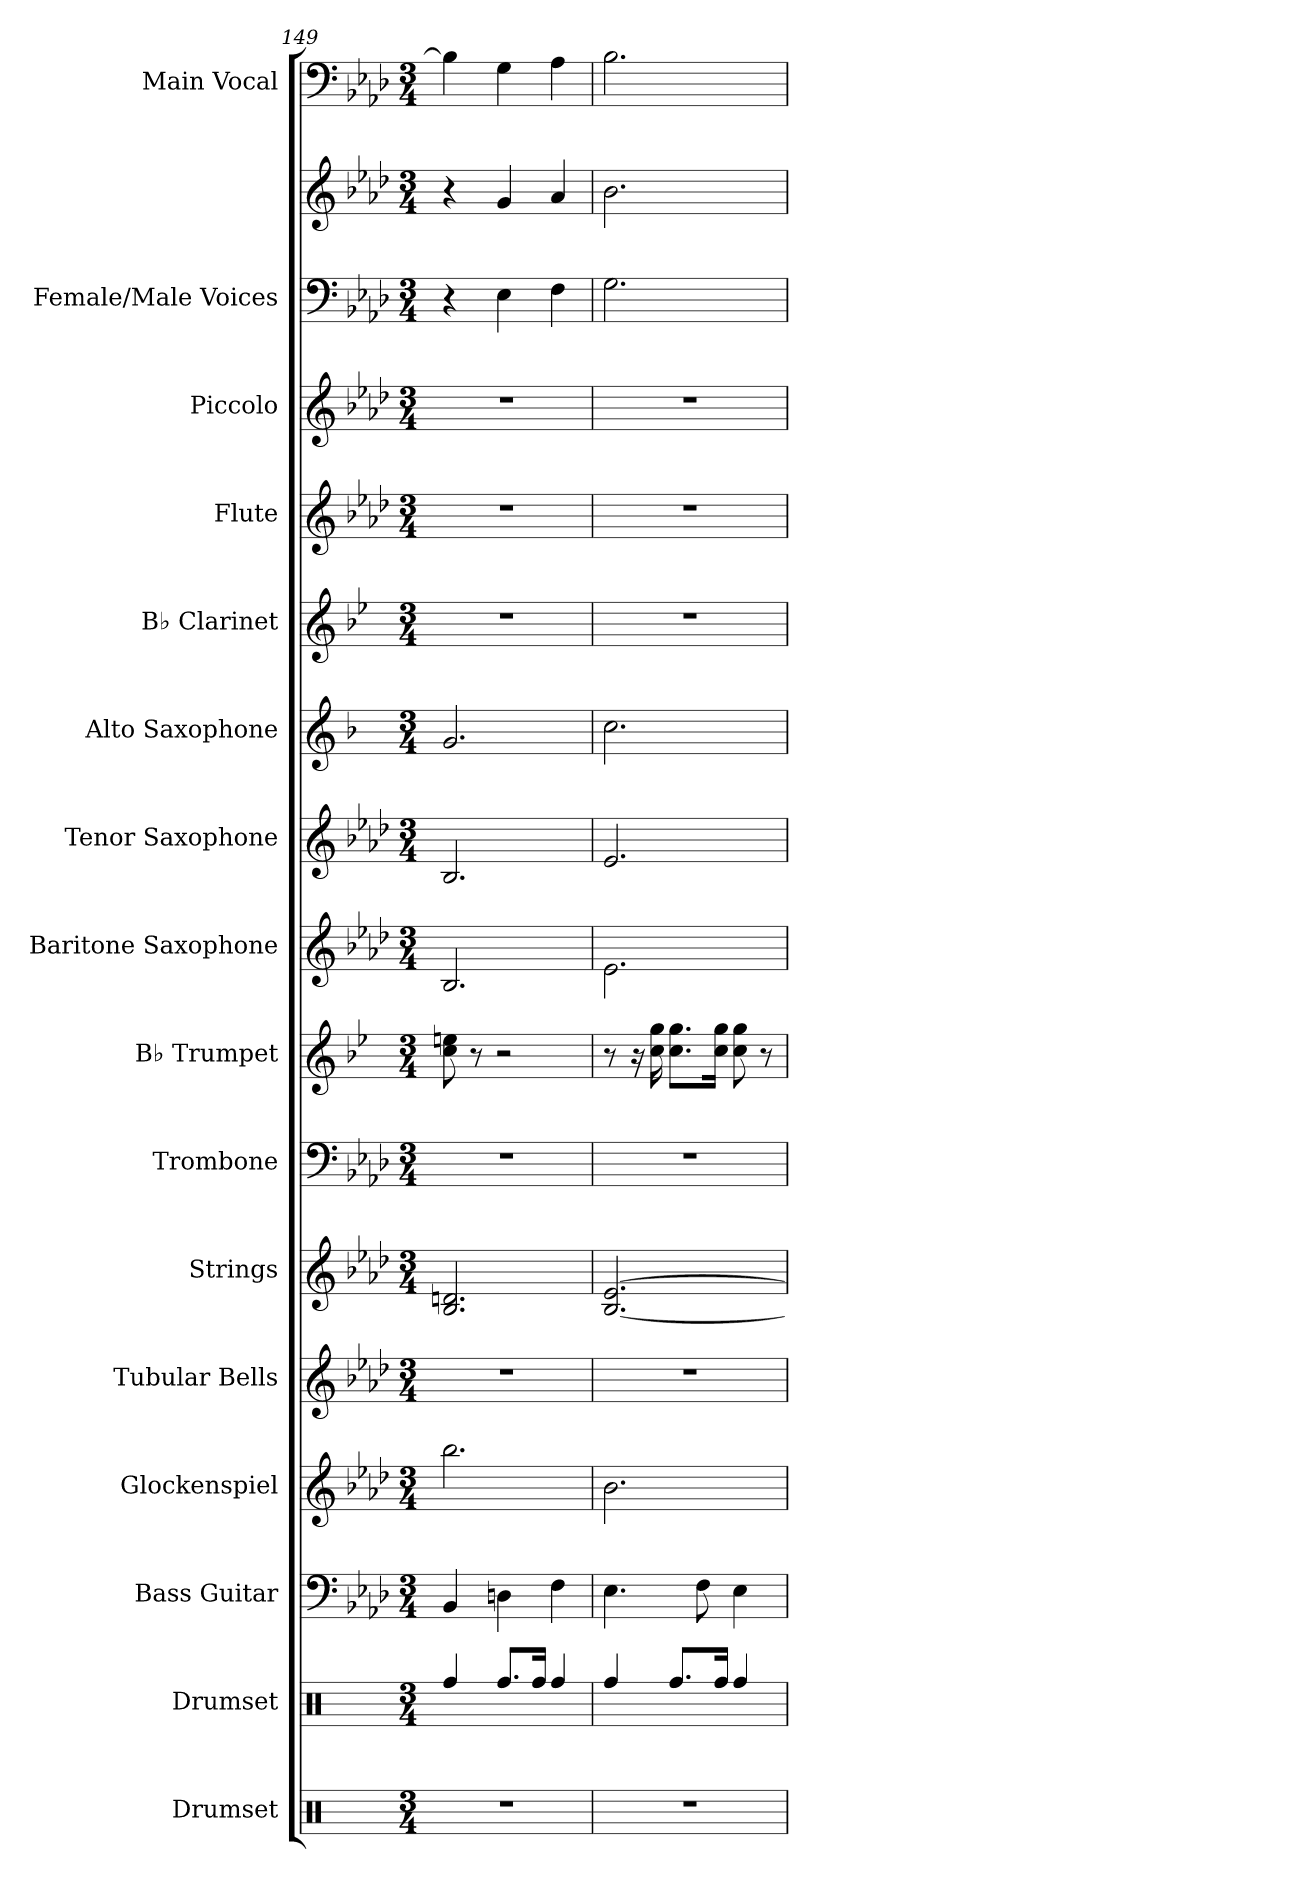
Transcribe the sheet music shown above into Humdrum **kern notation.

**kern	**kern	**kern	**kern	**kern	**kern	**kern	**kern	**kern	**kern	**kern	**kern	**kern	**kern	**kern	**kern	**kern
*part16	*part15	*part14	*part13	*part12	*part11	*part10	*part9	*part8	*part7	*part6	*part5	*part4	*part3	*part2	*part2	*part1
*staff17	*staff16	*staff15	*staff14	*staff13	*staff12	*staff11	*staff10	*staff9	*staff8	*staff7	*staff6	*staff5	*staff4	*staff3	*staff2	*staff1
*I"Drumset	*I"Drumset	*I"Bass Guitar	*I"Glockenspiel	*I"Tubular Bells	*I"Strings	*I"Trombone	*I"B♭ Trumpet	*I"Baritone Saxophone	*I"Tenor Saxophone	*I"Alto Saxophone	*I"B♭ Clarinet	*I"Flute	*I"Piccolo	*I"Female/Male Voices	*	*I"Main Vocal
*I'Drs.	*I'Drs.	*I'B. Guit.	*I'Glk.	*I'Tu. Be.	*I'St.	*I'Tbn.	*I'B♭ Tpt.	*I'Bar. Sax.	*I'T. Sax.	*I'A. Sax.	*I'B♭ Cl.	*I'Fl.	*I'Picc.	*I'Voices	*	*I'Main Vcl.
*clefX	*clefX	*clefF4	*clefG2	*clefG2	*clefG2	*clefF4	*clefG2	*clefG2	*clefG2	*clefG2	*clefG2	*clefG2	*clefG2	*clefF4	*clefG2	*clefF4
*	*	*ITrd7c12	*ITrd-14c-24	*	*	*	*ITrd1c2	*ITrd12c21	*ITrd8c14	*ITrd5c9	*ITrd1c2	*	*ITrd-7c-12	*	*	*
*k[]	*k[]	*k[b-e-a-d-]	*k[b-e-a-d-]	*k[b-e-a-d-]	*k[b-e-a-d-]	*k[b-e-a-d-]	*k[b-e-a-d-]	*k[b-e-a-d-]	*k[b-e-a-d-]	*k[b-e-a-d-]	*k[b-e-a-d-]	*k[b-e-a-d-]	*k[b-e-a-d-]	*k[b-e-a-d-]	*k[b-e-a-d-]	*k[b-e-a-d-]
*M3/4	*M3/4	*M3/4	*M3/4	*M3/4	*M3/4	*M3/4	*M3/4	*M3/4	*M3/4	*M3/4	*M3/4	*M3/4	*M3/4	*M3/4	*M3/4	*M3/4
=149	=149	=149	=149	=149	=149	=149	=149	=149	=149	=149	=149	=149	=149	=149	=149	=149
2.r	4Rff/	4BBB-/	2.bbbb-\	2.r	2.B-/ 2.dn/	2.r	8b-\ 8ddn\	2.BB-/	2.BB-/	2.B-/	2.r	2.r	2.r	4r	4r	4B-\]
.	.	.	.	.	.	.	8r	.	.	.	.	.	.	.	.	.
.	8.Rff/L	4DDn\	.	.	.	.	2r	.	.	.	.	.	.	4E-\	4g/	4G\
.	16Rff/Jk	.	.	.	.	.	.	.	.	.	.	.	.	.	.	.
.	4Rff/	4FF\	.	.	.	.	.	.	.	.	.	.	.	4F\	4a-/	4A-\
=150	=150	=150	=150	=150	=150	=150	=150	=150	=150	=150	=150	=150	=150	=150	=150	=150
2.r	4Rff/	4.EE-\	2.bbb-\	2.r	[2.B-/ [2.e-/	2.r	8r	2.E-\	2.E-/	2.e-\	2.r	2.r	2.r	2.G\	2.b-\	2.B-\
.	.	.	.	.	.	.	16r	.	.	.	.	.	.	.	.	.
.	.	.	.	.	.	.	16b-\ 16ff\	.	.	.	.	.	.	.	.	.
.	8.Rff/L	.	.	.	.	.	8.b-\ 8.ff\L	.	.	.	.	.	.	.	.	.
.	.	8FF\	.	.	.	.	.	.	.	.	.	.	.	.	.	.
.	16Rff/Jk	.	.	.	.	.	16b-\ 16ff\Jk	.	.	.	.	.	.	.	.	.
.	4Rff/	4EE-\	.	.	.	.	8b-\ 8ff\	.	.	.	.	.	.	.	.	.
.	.	.	.	.	.	.	8r	.	.	.	.	.	.	.	.	.
=	=	=	=	=	=	=	=	=	=	=	=	=	=	=	=	=
*-	*-	*-	*-	*-	*-	*-	*-	*-	*-	*-	*-	*-	*-	*-	*-	*-
